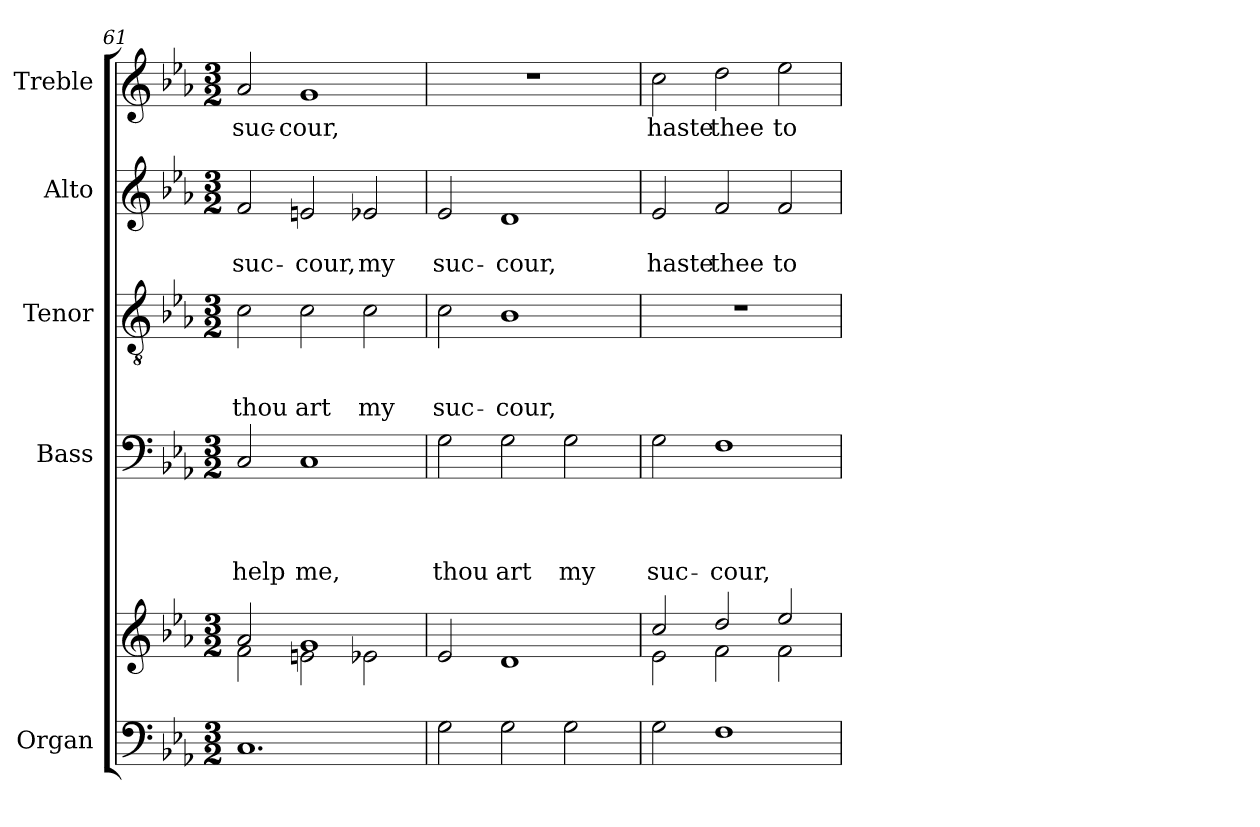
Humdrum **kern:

**kern	**kern	**kern	**text	**text	**text	**text	**kern	**text	**text	**text	**kern	**text	**text	**kern	**text
*part5	*part5	*part4	*part4	*part4	*part4	*part4	*part3	*part3	*part3	*part3	*part2	*part2	*part2	*part1	*part1
*staff6	*staff5	*staff4	*staff4	*staff4	*staff4	*staff4	*staff3	*staff3	*staff3	*staff3	*staff2	*staff2	*staff2	*staff1	*staff1
*I"Organ	*	*I"Bass	*	*	*	*	*I"Tenor	*	*	*	*I"Alto	*	*	*I"Treble	*
*	*	*I'B	*	*	*	*	*I'T	*	*	*	*I'A	*	*	*I'Tr	*
!!LO:LB:g=z
*clefF4	*clefG2	*clefF4	*	*	*	*	*clefGv2	*	*	*	*clefG2	*	*	*clefG2	*
*k[b-e-a-]	*k[b-e-a-]	*k[b-e-a-]	*	*	*	*	*k[b-e-a-]	*	*	*	*k[b-e-a-]	*	*	*k[b-e-a-]	*
*E-:	*E-:	*E-:	*	*	*	*	*E-:	*	*	*	*E-:	*	*	*E-:	*
*M3/2	*M3/2	*M3/2	*	*	*	*	*M3/2	*	*	*	*M3/2	*	*	*M3/2	*
=61	=61	=61	=61	=61	=61	=61	=61	=61	=61	=61	=61	=61	=61	=61	=61
*	*^	*	*	*	*	*	*	*	*	*	*	*	*	*	*
!	!	!	!	!	!	!	!LO:LY:b	!	!	!	!LO:LY:b	!	!	!LO:LY:b	!	!LO:LY:b
1.C	2a-/	2f\	2C/	.	.	.	help	2c\	.	.	thou	2f/	.	suc-	2a-/	suc-
!	!	!	!	!	!	!	!LO:LY:b	!	!	!	!LO:LY:b	!	!	!LO:LY:b	!	!LO:LY:b
.	1g	2en\	1C	.	.	.	me,	2c\	.	.	art	2en/	.	-cour,	1g	-cour,
!	!	!	!	!	!	!	!	!	!	!	!LO:LY:b	!	!	!LO:LY:b	!	!
.	.	2e-X\	.	.	.	.	.	2c\	.	.	my	2e-X/	.	my	.	.
=62	=62	=62	=62	=62	=62	=62	=62	=62	=62	=62	=62	=62	=62	=62	=62	=62
!	!	!	!	!	!	!	!LO:LY:b	!	!	!	!LO:LY:b	!	!	!LO:LY:b	!	!
*	*v	*v	*	*	*	*	*	*	*	*	*	*	*	*	*	*
2G\	2e-/	2G\	.	.	.	thou	2c\	.	.	suc-	2e-/	.	suc-	1.r	.
!	!	!	!	!	!	!LO:LY:b	!	!	!	!LO:LY:b	!	!	!LO:LY:b	!	!
2G<\	1d	2G\	.	.	.	art	1B-	.	.	-cour,	1d	.	-cour,	.	.
!	!	!	!	!	!	!LO:LY:b	!	!	!	!	!	!	!	!	!
2G\	.	2G\	.	.	.	my	.	.	.	.	.	.	.	.	.
=63	=63	=63	=63	=63	=63	=63	=63	=63	=63	=63	=63	=63	=63	=63	=63
*	*^	*	*	*	*	*	*	*	*	*	*	*	*	*	*
!	!	!	!	!	!	!	!LO:LY:b	!	!	!	!	!	!	!LO:LY:b	!	!LO:LY:b
2G<\	2cc/	2e-\	2G\	.	.	.	suc-	1.r	.	.	.	2e-/	.	haste	2cc\	haste
!	!	!	!	!	!	!	!LO:LY:b	!	!	!	!	!	!	!LO:LY:b	!	!LO:LY:b
1F	2dd/	2f\	1F	.	.	.	-cour,	.	.	.	.	2f/	.	thee	2dd\	thee
!	!	!	!	!	!	!	!	!	!	!	!	!	!	!LO:LY:b	!	!LO:LY:b
.	2ee-/	2f\	.	.	.	.	.	.	.	.	.	2f/	.	to	2ee-\	to
*	*v	*v	*	*	*	*	*	*	*	*	*	*	*	*	*	*
=	=	=	=	=	=	=	=	=	=	=	=	=	=	=	=
*-	*-	*-	*-	*-	*-	*-	*-	*-	*-	*-	*-	*-	*-	*-	*-
